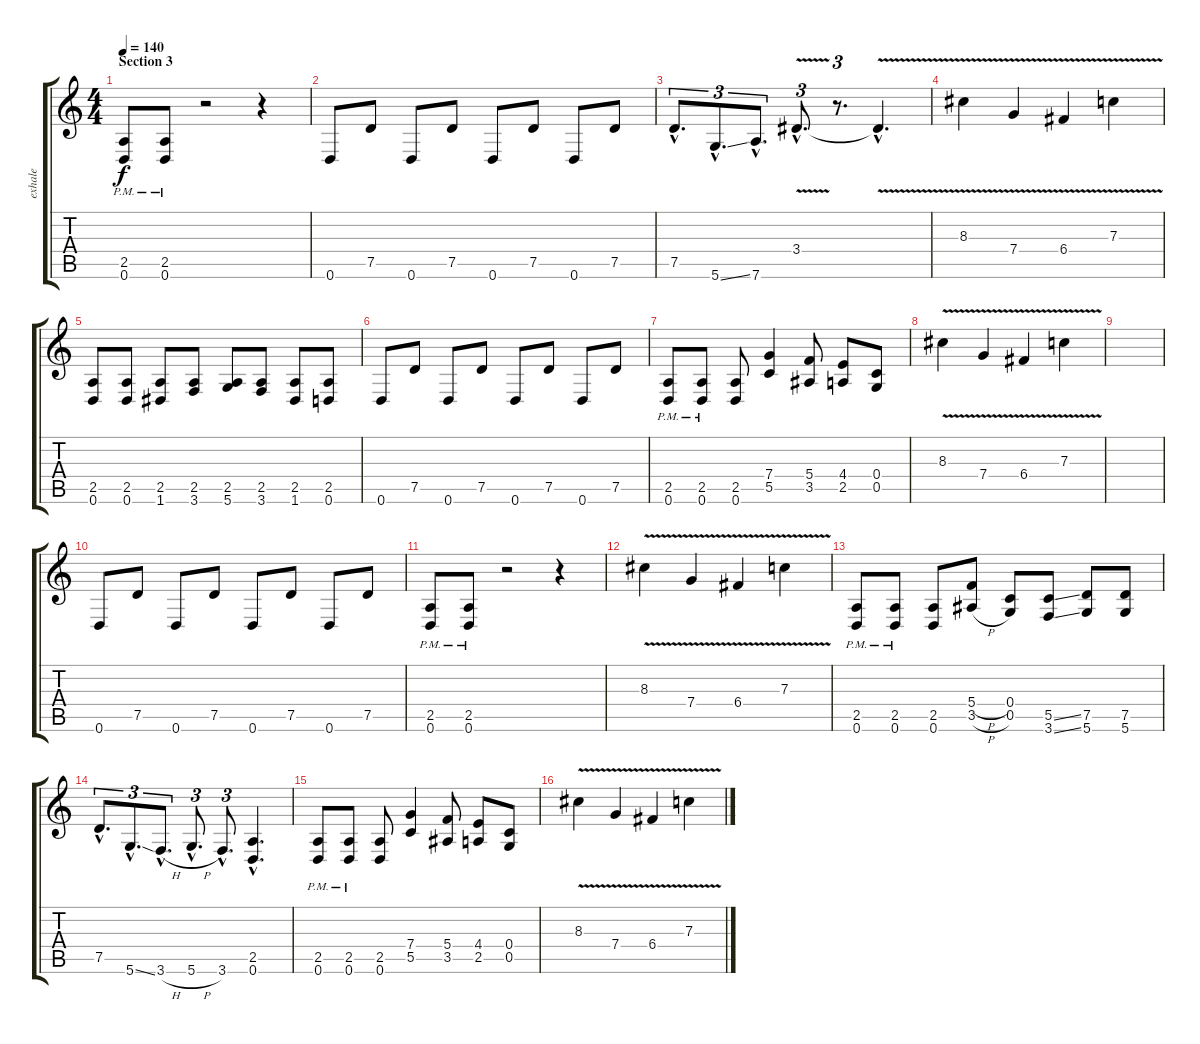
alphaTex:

\track ("exhale" "exhale") {instrument distortionguitar}
\staff {score tabs}
\tuning (D4 A3 F3 C3 G2 D2) {hide}
\ts (4 4)
\section ("" "Section 3")
\tempo 140
\clef g2
\ks c
(2.5{pm} 0.6{pm}).8{dy f} (2.5{pm} 0.6{pm}).8 r.2 r.4 |
0.6.8 7.5.8 0.6.8 7.5.8 0.6.8 7.5.8 0.6.8 7.5.8 |
7.5{hac}.8{d tu (3 2)} 5.6{ss hac}.8{d tu (3 2)} 7.6{hac}.8{d tu (3 2)} 3.4{v hac}.8{d tu (3 2)} r.8{d tu (3 2)} 3.4{hac t}.4{d} |
8.3{v}.4 7.4{v}.4 6.4{v}.4 7.3{v}.4 |
(2.5 0.6).8 (2.5 0.6).8 (2.5 1.6).8 (2.5 3.6).8 (2.5 5.6).8 (2.5 3.6).8 (2.5 1.6).8 (2.5 0.6).8 |
0.6.8 7.5.8 0.6.8 7.5.8 0.6.8 7.5.8 0.6.8 7.5.8 |
(2.5{pm} 0.6{pm}).8 (2.5{pm} 0.6{pm}).8 (2.5 0.6).8 (7.4 5.5).4 (5.4 3.5).8 (4.4 2.5).8 (0.4 0.5).8 |
8.3{v}.4 7.4{v}.4 6.4{v}.4 7.3{v}.4 |
|
0.6.8 7.5.8 0.6.8 7.5.8 0.6.8 7.5.8 0.6.8 7.5.8 |
(2.5{pm} 0.6{pm}).8 (2.5{pm} 0.6{pm}).8 r.2 r.4 |
8.3{v}.4 7.4{v}.4 6.4{v}.4 7.3{v}.4 |
(2.5{pm} 0.6{pm}).8 (2.5{pm} 0.6{pm}).8 (2.5 0.6).8 (5.4{h} 3.5{h}).8 (0.4 0.5).8 (5.5{ss} 3.6{ss}).8 (7.5 5.6).8 (7.5 5.6).8 |
7.5{hac}.8{d tu (3 2)} 5.6{ss hac}.8{d tu (3 2)} 3.6{h hac}.8{d tu (3 2)} 5.6{h hac}.8{d tu (3 2)} 3.6{hac}.8{d tu (3 2)} (2.5{hac} 0.6{hac}).4{d} |
(2.5{pm} 0.6{pm}).8 (2.5{pm} 0.6{pm}).8 (2.5 0.6).8 (7.4 5.5).4 (5.4 3.5).8 (4.4 2.5).8 (0.4 0.5).8 |
8.3{v}.4 7.4{v}.4 6.4{v}.4 7.3{v}.4
